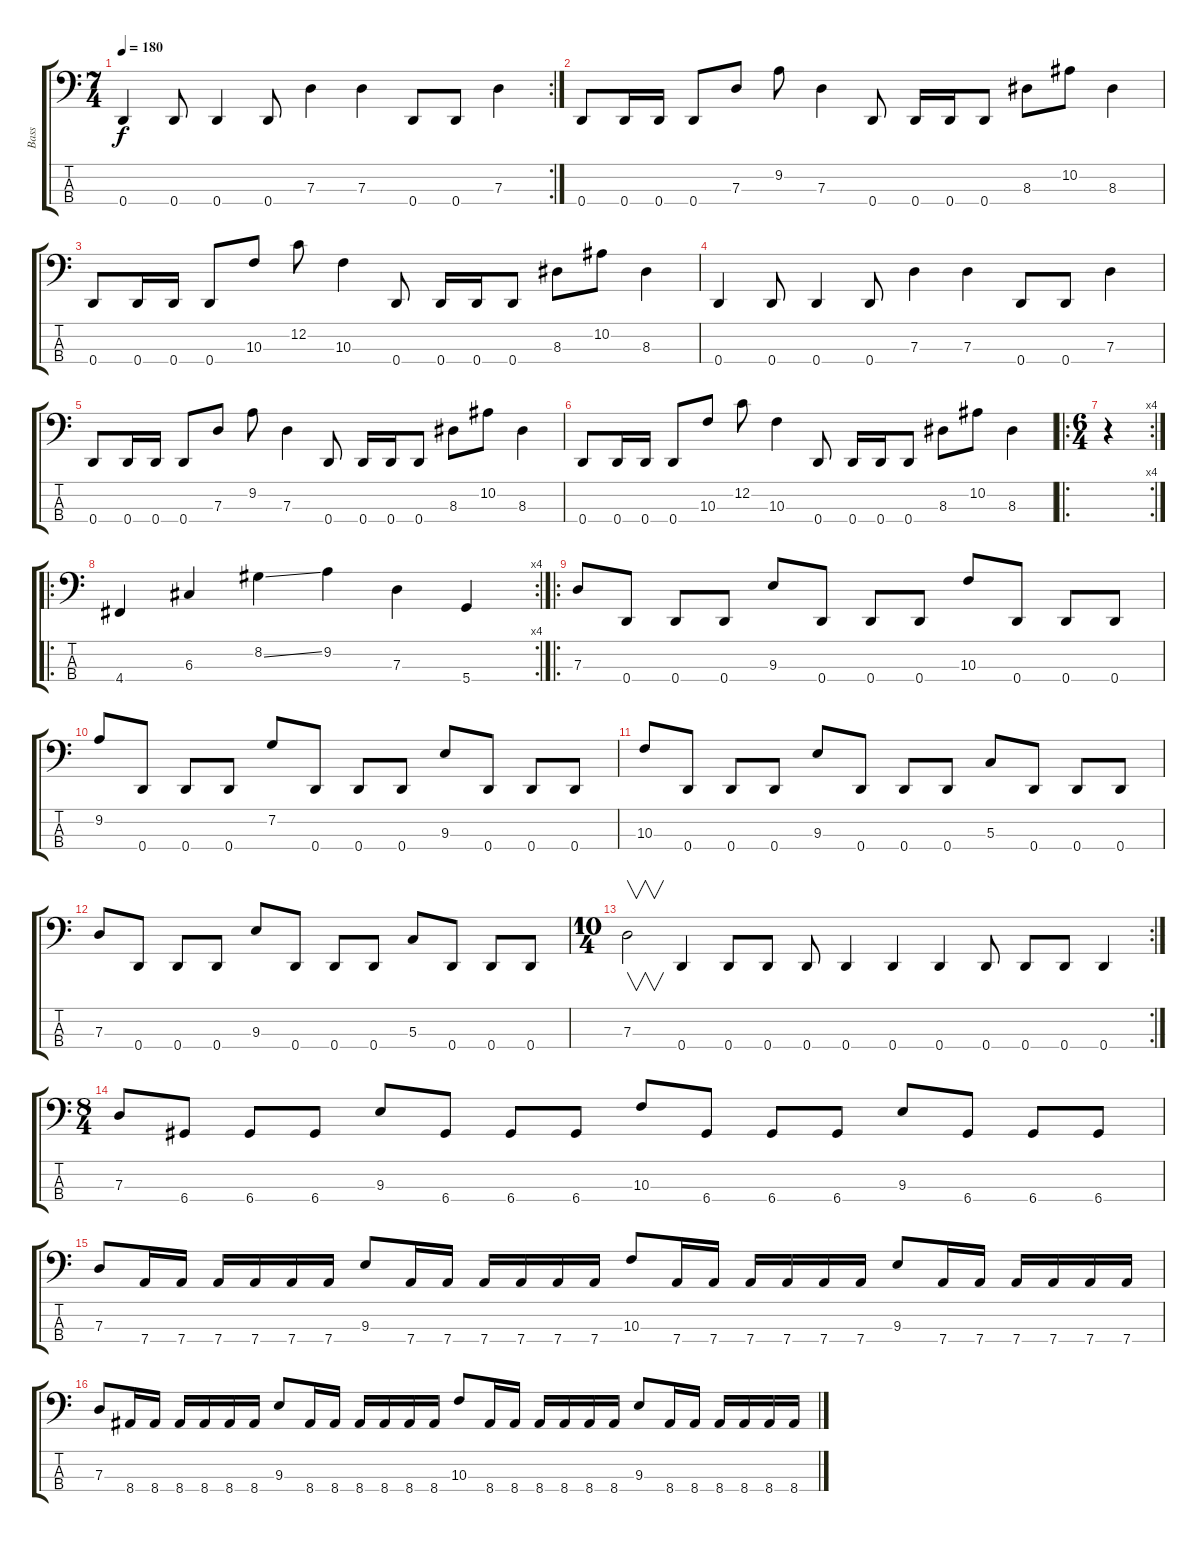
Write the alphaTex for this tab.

\track ("Bass" "Bass") {instrument electricbassfinger}
\staff {score tabs}
\tuning (F2 C2 G1 D1) {hide}
\rc 2
\ts (7 4)
\tempo 180
\clef f4
\ks c
0.4.4{dy f} 0.4.8 0.4.4 0.4.8 7.3.4 7.3.4 0.4.8 0.4.8 7.3.4 |
0.4.8 0.4.16 0.4.16 0.4.8 7.3.8 9.2.8 7.3.4 0.4.8 0.4.16 0.4.16 0.4.8 8.3.8 10.2.8 8.3.4 |
0.4.8 0.4.16 0.4.16 0.4.8 10.3.8 12.2.8 10.3.4 0.4.8 0.4.16 0.4.16 0.4.8 8.3.8 10.2.8 8.3.4 |
0.4.4 0.4.8 0.4.4 0.4.8 7.3.4 7.3.4 0.4.8 0.4.8 7.3.4 |
0.4.8 0.4.16 0.4.16 0.4.8 7.3.8 9.2.8 7.3.4 0.4.8 0.4.16 0.4.16 0.4.8 8.3.8 10.2.8 8.3.4 |
0.4.8 0.4.16 0.4.16 0.4.8 10.3.8 12.2.8 10.3.4 0.4.8 0.4.16 0.4.16 0.4.8 8.3.8 10.2.8 8.3.4 |
\ro
\rc 4
\ts (6 4)
r.4 |
\ro
\rc 4
4.4.4 6.3.4 8.2{ss}.4 9.2.4 7.3.4 5.4.4 |
\ro
7.3.8 0.4.8 0.4.8 0.4.8 9.3.8 0.4.8 0.4.8 0.4.8 10.3.8 0.4.8 0.4.8 0.4.8 |
9.2.8 0.4.8 0.4.8 0.4.8 7.2.8 0.4.8 0.4.8 0.4.8 9.3.8 0.4.8 0.4.8 0.4.8 |
10.3.8 0.4.8 0.4.8 0.4.8 9.3.8 0.4.8 0.4.8 0.4.8 5.3.8 0.4.8 0.4.8 0.4.8 |
7.3.8 0.4.8 0.4.8 0.4.8 9.3.8 0.4.8 0.4.8 0.4.8 5.3.8 0.4.8 0.4.8 0.4.8 |
\rc 2
\ts (10 4)
7.3.2{v} 0.4.4 0.4.8 0.4.8 0.4.8 0.4.4 0.4.4 0.4.4 0.4.8 0.4.8 0.4.8 0.4.4 |
\ts (8 4)
7.3.8 6.4.8 6.4.8 6.4.8 9.3.8 6.4.8 6.4.8 6.4.8 10.3.8 6.4.8 6.4.8 6.4.8 9.3.8 6.4.8 6.4.8 6.4.8 |
7.3.8 7.4.16 7.4.16 7.4.16 7.4.16 7.4.16 7.4.16 9.3.8 7.4.16 7.4.16 7.4.16 7.4.16 7.4.16 7.4.16 10.3.8 7.4.16 7.4.16 7.4.16 7.4.16 7.4.16 7.4.16 9.3.8 7.4.16 7.4.16 7.4.16 7.4.16 7.4.16 7.4.16 |
7.3.8 8.4.16 8.4.16 8.4.16 8.4.16 8.4.16 8.4.16 9.3.8 8.4.16 8.4.16 8.4.16 8.4.16 8.4.16 8.4.16 10.3.8 8.4.16 8.4.16 8.4.16 8.4.16 8.4.16 8.4.16 9.3.8 8.4.16 8.4.16 8.4.16 8.4.16 8.4.16 8.4.16
